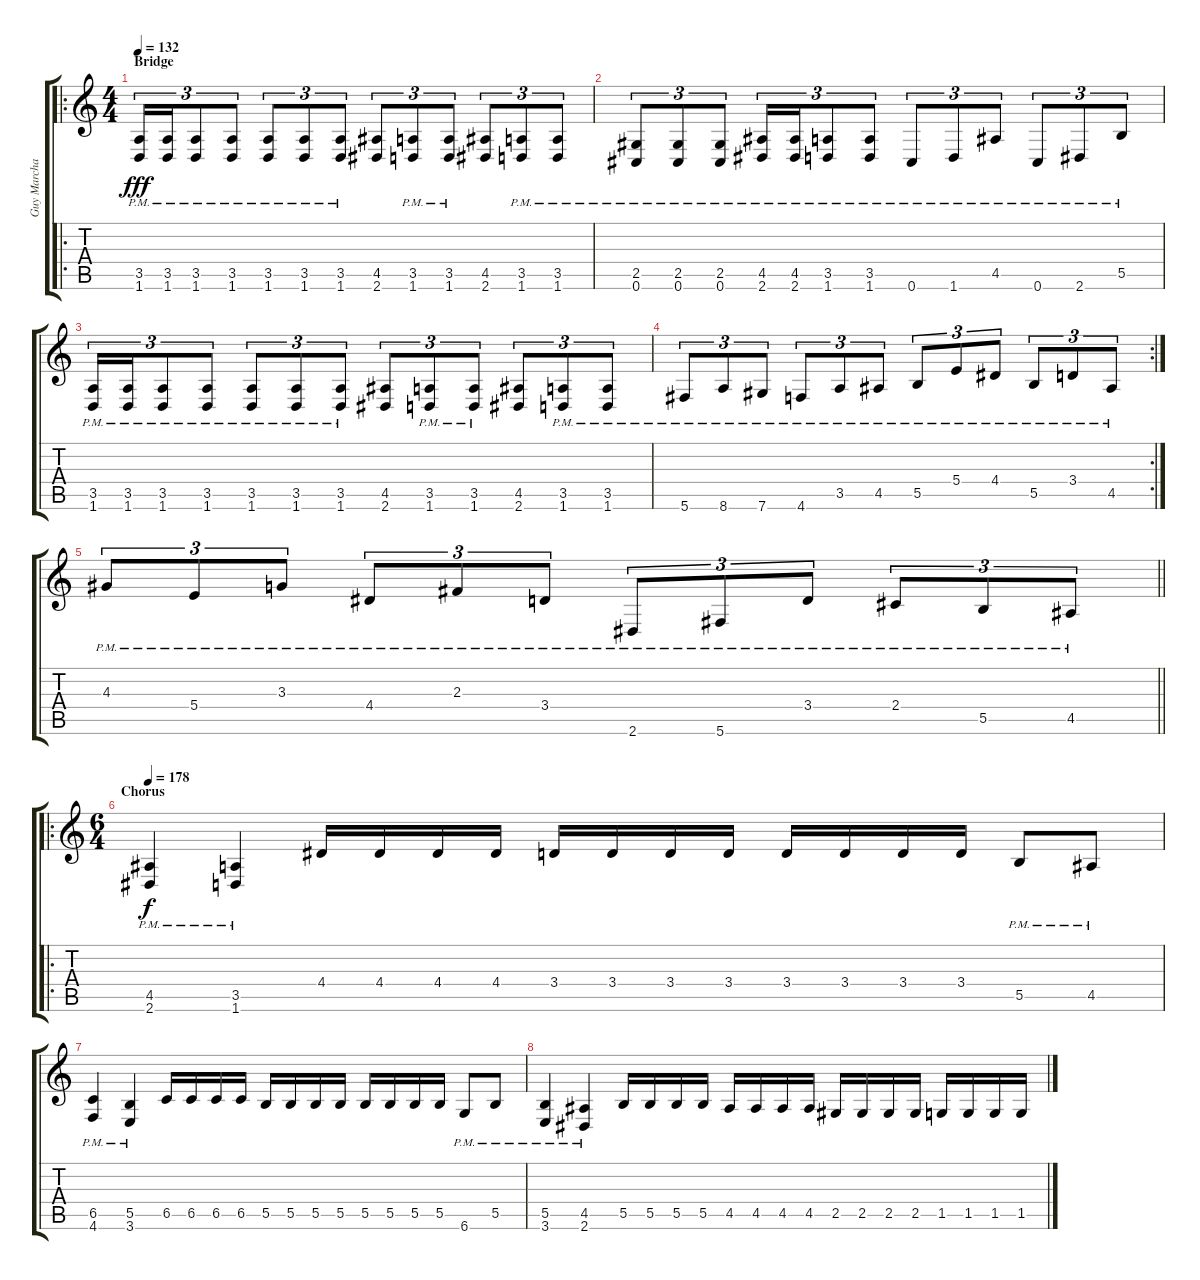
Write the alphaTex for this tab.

\track ("Guy Marchais" "Guy Marcha") {instrument distortionguitar}
\staff {score tabs}
\tuning (Db4 Ab3 E3 B2 Gb2 Db2) {hide}
\ro
\ts (4 4)
\section ("" "Bridge")
\tempo 132
\clef g2
\ks c
(3.5{pm} 1.6{pm}).16{tu (3 2) dy fff} (3.5{pm} 1.6{pm}).16{tu (3 2)} (3.5{pm} 1.6{pm}).8{tu (3 2)} (3.5{pm} 1.6{pm}).8{tu (3 2)} (3.5{pm} 1.6{pm}).8{tu (3 2)} (3.5{pm} 1.6{pm}).8{tu (3 2)} (3.5{pm} 1.6{pm}).8{tu (3 2)} (4.5 2.6).8{tu (3 2)} (3.5{pm} 1.6{pm}).8{tu (3 2)} (3.5{pm} 1.6{pm}).8{tu (3 2)} (4.5 2.6).8{tu (3 2)} (3.5{pm} 1.6{pm}).8{tu (3 2)} (3.5{pm} 1.6{pm}).8{tu (3 2)} |
(2.5{pm} 0.6{pm}).8{tu (3 2)} (2.5{pm} 0.6{pm}).8{tu (3 2)} (2.5{pm} 0.6{pm}).8{tu (3 2)} (4.5{pm} 2.6{pm}).16{tu (3 2)} (4.5{pm} 2.6{pm}).16{tu (3 2)} (3.5{pm} 1.6{pm}).8{tu (3 2)} (3.5{pm} 1.6{pm}).8{tu (3 2)} 0.6{pm}.8{tu (3 2)} 1.6{pm}.8{tu (3 2)} 4.5{pm}.8{tu (3 2)} 0.6{pm}.8{tu (3 2)} 2.6{pm}.8{tu (3 2)} 5.5{pm}.8{tu (3 2)} |
(3.5{pm} 1.6{pm}).16{tu (3 2)} (3.5{pm} 1.6{pm}).16{tu (3 2)} (3.5{pm} 1.6{pm}).8{tu (3 2)} (3.5{pm} 1.6{pm}).8{tu (3 2)} (3.5{pm} 1.6{pm}).8{tu (3 2)} (3.5{pm} 1.6{pm}).8{tu (3 2)} (3.5{pm} 1.6{pm}).8{tu (3 2)} (4.5 2.6).8{tu (3 2)} (3.5{pm} 1.6{pm}).8{tu (3 2)} (3.5{pm} 1.6{pm}).8{tu (3 2)} (4.5 2.6).8{tu (3 2)} (3.5{pm} 1.6{pm}).8{tu (3 2)} (3.5{pm} 1.6{pm}).8{tu (3 2)} |
\rc 2
5.6{pm}.8{tu (3 2)} 8.6{pm}.8{tu (3 2)} 7.6{pm}.8{tu (3 2)} 4.6{pm}.8{tu (3 2)} 3.5{pm}.8{tu (3 2)} 4.5{pm}.8{tu (3 2)} 5.5{pm}.8{tu (3 2)} 5.4{pm}.8{tu (3 2)} 4.4{pm}.8{tu (3 2)} 5.5{pm}.8{tu (3 2)} 3.4{pm}.8{tu (3 2)} 4.5{pm}.8{tu (3 2)} |
\barLineRight lightlight
4.3{pm}.8{tu (3 2)} 5.4{pm}.8{tu (3 2)} 3.3{pm}.8{tu (3 2)} 4.4{pm}.8{tu (3 2)} 2.3{pm}.8{tu (3 2)} 3.4{pm}.8{tu (3 2)} 2.6{pm}.8{tu (3 2)} 5.6{pm}.8{tu (3 2)} 3.4{pm}.8{tu (3 2)} 2.4{pm}.8{tu (3 2)} 5.5{pm}.8{tu (3 2)} 4.5{pm}.8{tu (3 2)} |
\ro
\ts (6 4)
\section ("" "Chorus")
\tempo 178
(4.5{pm} 2.6{pm}).4{dy f} (3.5{pm} 1.6{pm}).4 4.4.16 4.4.16 4.4.16 4.4.16 3.4.16 3.4.16 3.4.16 3.4.16 3.4.16 3.4.16 3.4.16 3.4.16 5.5{pm}.8 4.5{pm}.8 |
(6.5{pm} 4.6{pm}).4 (5.5{pm} 3.6{pm}).4 6.5.16 6.5.16 6.5.16 6.5.16 5.5.16 5.5.16 5.5.16 5.5.16 5.5.16 5.5.16 5.5.16 5.5.16 6.6{pm}.8 5.5{pm}.8 |
(5.5{pm} 3.6{pm}).4 (4.5{pm} 2.6{pm}).4 5.5.16 5.5.16 5.5.16 5.5.16 4.5.16 4.5.16 4.5.16 4.5.16 2.5.16 2.5.16 2.5.16 2.5.16 1.5.16 1.5.16 1.5.16 1.5.16
